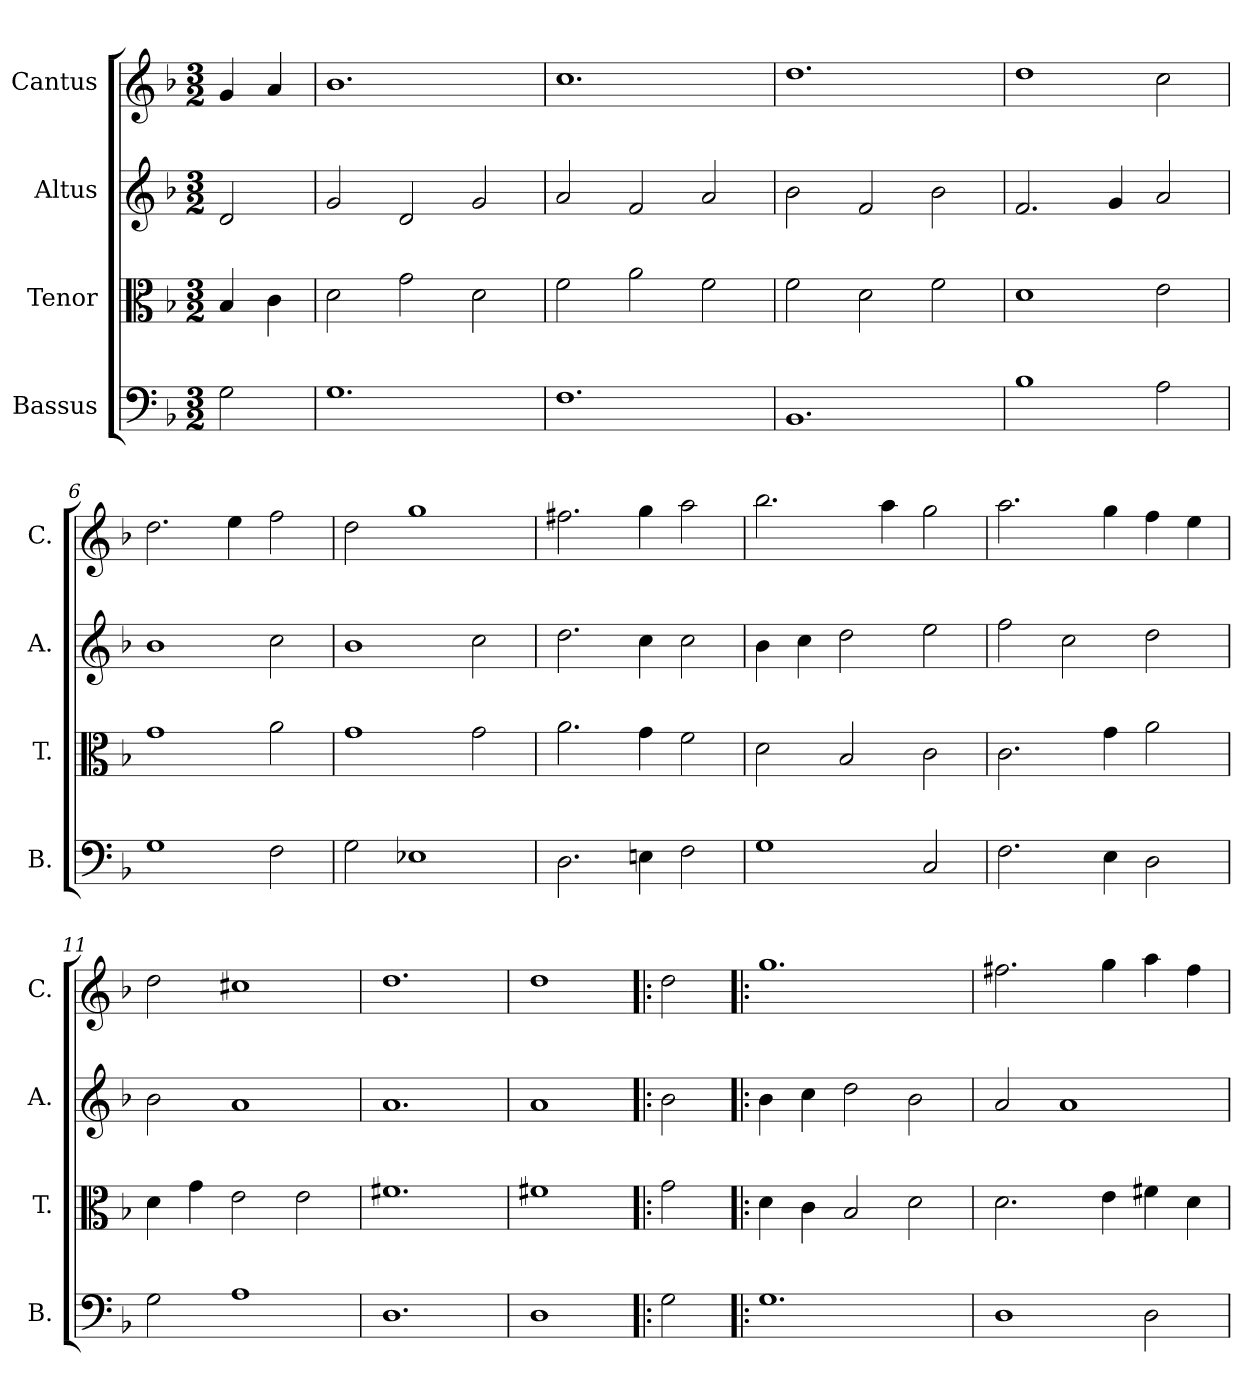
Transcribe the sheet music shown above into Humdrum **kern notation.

**kern	**kern	**kern	**kern
*part4	*part3	*part2	*part1
*staff4	*staff3	*staff2	*staff1
*I"Bassus	*I"Tenor	*I"Altus	*I"Cantus
*I'B.	*I'T.	*I'A.	*I'C.
*clefF4	*clefC3	*clefG2	*clefG2
*k[b-]	*k[b-]	*k[b-]	*k[b-]
*F:	*F:	*F:	*F:
*M3/2	*M3/2	*M3/2	*M3/2
=1	=1	=1	=1
2G\	4B-/	2d/	4g/
.	4c\	.	4a/
=2	=2	=2	=2
1.G\	2d\	2g/	1.b-\
.	2g\	2d/	.
.	2d\	2g/	.
=3	=3	=3	=3
1.F\	2f\	2a/	1.cc\
.	2a\	2f/	.
.	2f\	2a/	.
=4	=4	=4	=4
1.BB-/	2f\	2b-\	1.dd\
.	2d\	2f/	.
.	2f\	2b-\	.
=5	=5	=5	=5
1B-\	1d\	2.f/	1dd\
.	.	4g/	.
2A\	2e\	2a/	2cc\
=6	=6	=6	=6
1G\	1g\	1b-\	2.dd\
.	.	.	4ee\
2F\	2a\	2cc\	2ff\
=7	=7	=7	=7
2G\	1g\	1b-\	2dd\
1E-X\	.	.	1gg\
.	2g\	2cc\	.
=8	=8	=8	=8
2.D\	2.a\	2.dd\	2.ff#X\
4En\	4g\	4cc\	4gg\
2F\	2f\	2cc\	2aa\
=9	=9	=9	=9
1G\	2d\	4b-\	2.bb-\
.	.	4cc\	.
.	2B-/	2dd\	.
.	.	.	4aa\
2C/	2c\	2ee\	2gg\
=10	=10	=10	=10
2.F\	2.c\	2ff\	2.aa\
.	.	2cc\	.
4E\	4g\	.	4gg\
2D\	2a\	2dd\	4ff\
.	.	.	4ee\
!!LO:LB:g=z
=11	=11	=11	=11
2G\	4d\	2b-\	2dd\
.	4g\	.	.
1A\	2e\	1a/	1cc#X\
.	2e\	.	.
=12	=12	=12	=12
1.D\	1.f#X\	1.a/	1.dd\
=13	=13	=13	=13
1D\	1f#X\	1a/	1dd\
=14|!:	=14|!:	=14|!:	=14|!:
2G\	2g\	2b-\	2dd\
=15	=15	=15	=15
1.G\	4d\	4b-\	1.gg\
.	4c\	4cc\	.
.	2B-/	2dd\	.
.	2d\	2b-\	.
=16	=16	=16	=16
1D\	2.d\	2a/	2.ff#X\
.	.	1a/	.
.	4e\	.	4gg\
2D\	4f#X\	.	4aa\
.	4d\	.	4ff#\
=	=	=	=
*-	*-	*-	*-
